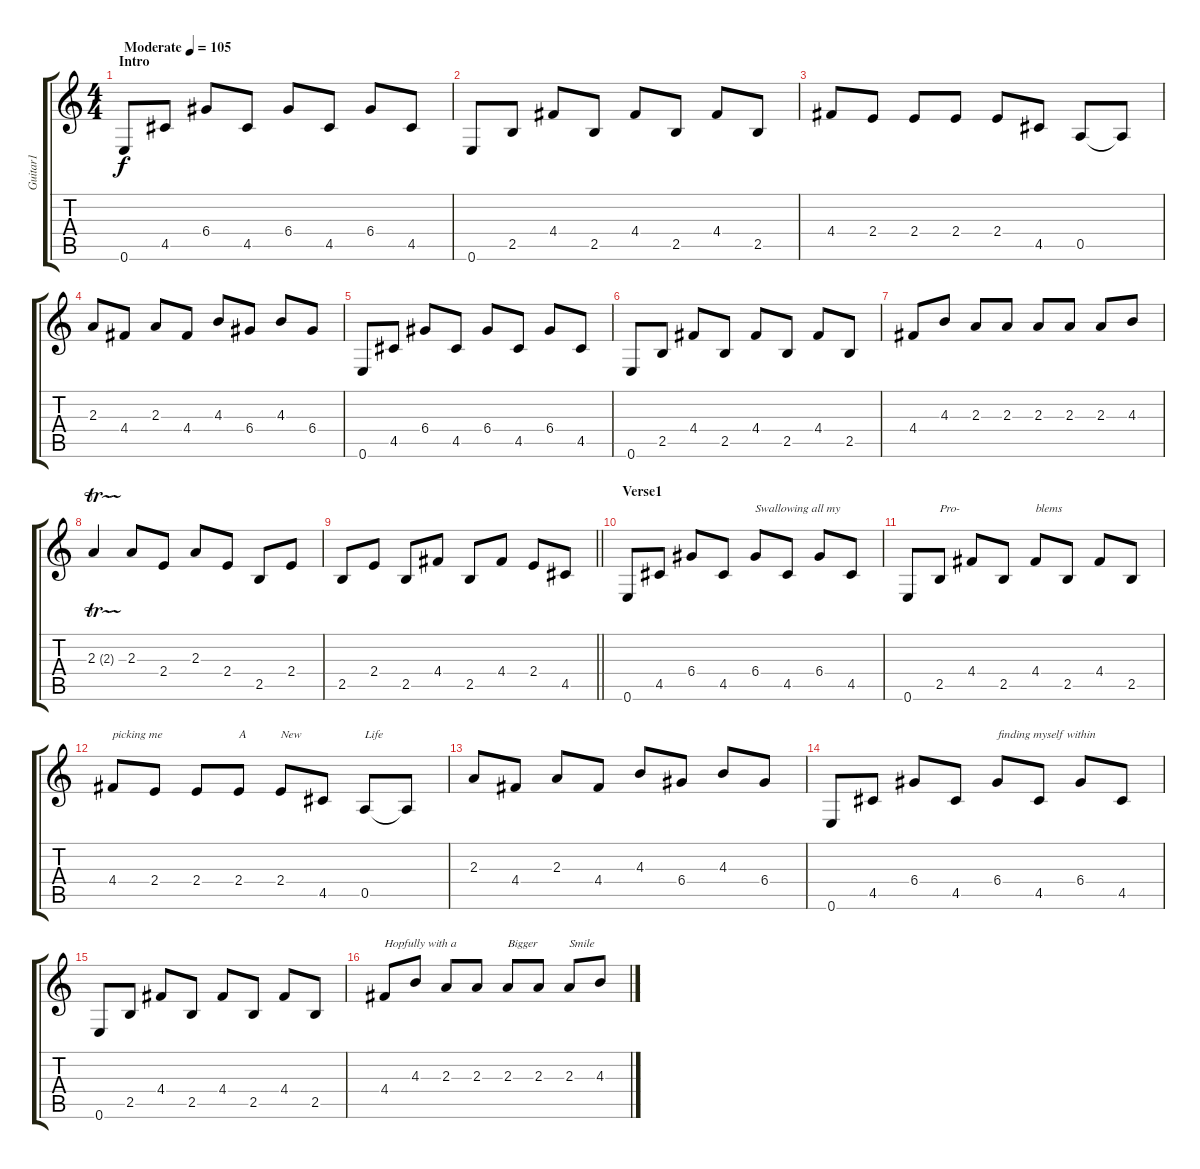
\track ("Guitar1" "Guitar1") {instrument electricguitarclean}
\staff {score tabs}
\tuning (E4 B3 G3 D3 A2 E2) {hide}
\ts (4 4)
\section ("" "Intro")
\tempo (105 "Moderate")
\clef g2
\ks c
0.6.8{dy f instrument electricguitarclean} 4.5.8 6.4.8 4.5.8 6.4.8 4.5.8 6.4.8 4.5.8 |
0.6.8 2.5.8 4.4.8 2.5.8 4.4.8 2.5.8 4.4.8 2.5.8 |
4.4.8 2.4.8 2.4.8 2.4.8 2.4.8 4.5.8 0.5.8 0.5{t}.8 |
2.3.8 4.4.8 2.3.8 4.4.8 4.3.8 6.4.8 4.3.8 6.4.8 |
0.6.8 4.5.8 6.4.8 4.5.8 6.4.8 4.5.8 6.4.8 4.5.8 |
0.6.8 2.5.8 4.4.8 2.5.8 4.4.8 2.5.8 4.4.8 2.5.8 |
4.4.8 4.3.8 2.3.8 2.3.8 2.3.8 2.3.8 2.3.8 4.3.8 |
2.3{tr (2 16)}.4 2.3.8 2.4.8 2.3.8 2.4.8 2.5.8 2.4.8 |
\barLineRight lightlight
2.5.8 2.4.8 2.5.8 4.4.8 2.5.8 4.4.8 2.4.8 4.5.8 |
\section ("" "Verse1")
0.6.8 4.5.8 6.4.8 4.5.8 6.4.8{txt "Swallowing all my "} 4.5.8 6.4.8 4.5.8 |
0.6.8 2.5.8{txt "Pro-"} 4.4.8 2.5.8 4.4.8{txt "blems"} 2.5.8 4.4.8 2.5.8 |
4.4.8{txt "picking me "} 2.4.8 2.4.8 2.4.8{txt "A"} 2.4.8{txt "New"} 4.5.8 0.5.8{txt "Life"} 0.5{t}.8 |
2.3.8 4.4.8 2.3.8 4.4.8 4.3.8 6.4.8 4.3.8 6.4.8 |
0.6.8 4.5.8 6.4.8 4.5.8 6.4.8{txt "finding myself within"} 4.5.8 6.4.8 4.5.8 |
0.6.8 2.5.8 4.4.8 2.5.8 4.4.8 2.5.8 4.4.8 2.5.8 |
4.4.8{txt "Hopfully with a "} 4.3.8 2.3.8 2.3.8 2.3.8{txt "Bigger"} 2.3.8 2.3.8{txt "Smile"} 4.3.8
